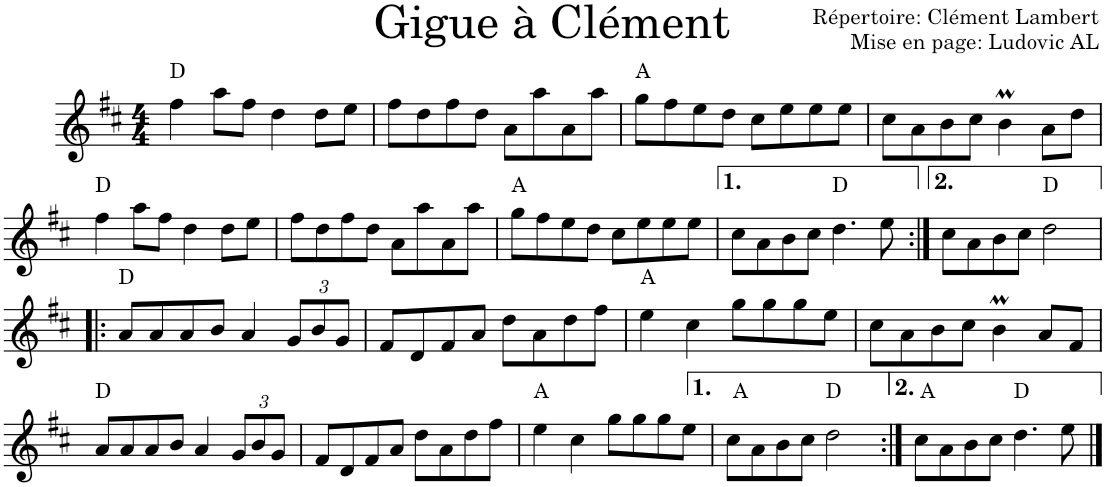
**kern	**harte
*part1	*part1
*staff1	*
*I"Voice	*
*I'V	*
*clefG2	*
*k[f#c#]	*
*M4/4	*
=1	=1
4ff#\	D:maj
8aa\L	.
8ff#\J	.
4dd\	.
8dd\L	.
8ee\J	.
=2	=2
8ff#\L	.
8dd\	.
8ff#\	.
8dd\J	.
8a\L	.
8aa\	.
8a\	.
8aa\J	.
=3	=3
8gg\L	A:maj
8ff#\	.
8ee\	.
8dd\J	.
8cc#\L	.
8ee\	.
8ee\	.
8ee\J	.
=4	=4
8cc#\L	.
8a\	.
8b\	.
8cc#\J	.
4bM\	.
8a\L	.
8dd\J	.
!!LO:LB:g=z
=5	=5
4ff#\	D:maj
8aa\L	.
8ff#\J	.
4dd\	.
8dd\L	.
8ee\J	.
=6	=6
8ff#\L	.
8dd\	.
8ff#\	.
8dd\J	.
8a\L	.
8aa\	.
8a\	.
8aa\J	.
=7	=7
8gg\L	A:maj
8ff#\	.
8ee\	.
8dd\J	.
8cc#\L	.
8ee\	.
8ee\	.
8ee\J	.
=8	=8
8cc#\L	.
8a\	.
8b\	.
8cc#\J	.
4.dd\	D:maj
8ee\	.
=9:|!	=9:|!
8cc#\L	.
8a\	.
8b\	.
8cc#\J	.
2dd\	D:maj
!!LO:LB:g=z
=10!|:	=10!|:
8a/L	D:maj
8a/	.
8a/	.
8b/J	.
4a/	.
*Xbrackettup	*
12g/L	.
12b/	.
12g/J	.
=11	=11
8f#/L	.
8d/	.
8f#/	.
8a/J	.
8dd\L	.
8a\	.
8dd\	.
8ff#\J	.
=12	=12
4ee\	A:maj
4cc#\	.
8gg\L	.
8gg\	.
8gg\	.
8ee\J	.
=13	=13
8cc#\L	.
8a\	.
8b\	.
8cc#\J	.
4bM\	.
8a/L	.
8f#/J	.
!!LO:LB:g=z
=14	=14
8a/L	D:maj
8a/	.
8a/	.
8b/J	.
4a/	.
12g/L	.
12b/	.
12g/J	.
=15	=15
8f#/L	.
8d/	.
8f#/	.
8a/J	.
8dd\L	.
8a\	.
8dd\	.
8ff#\J	.
=16	=16
4ee\	A:maj
4cc#\	.
8gg\L	.
8gg\	.
8gg\	.
8ee\J	.
=17	=17
8cc#\L	A:maj
8a\	.
8b\	.
8cc#\J	.
2dd\	D:maj
=18:|!	=18:|!
8cc#\L	A:maj
8a\	.
8b\	.
8cc#\J	.
4.dd\	D:maj
8ee\	.
==	==
*-	*-
